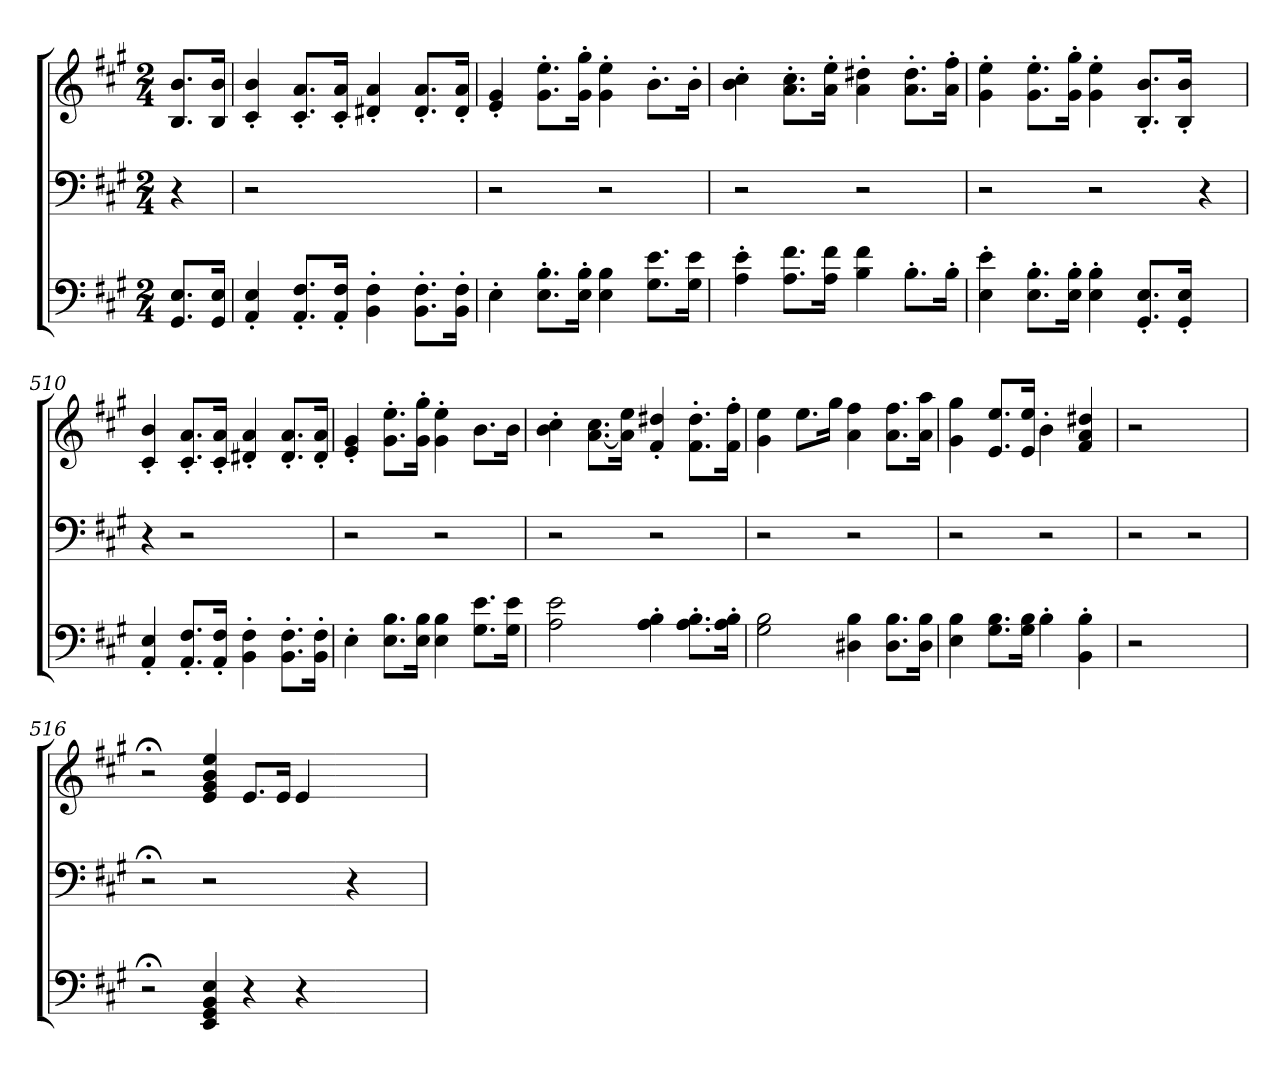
**kern	**kern	**kern
*part3	*part2	*part1
*staff3	*staff2	*staff1
*clefF4	*clefF4	*clefG2
*k[f#c#g#]	*k[f#c#g#]	*k[f#c#g#]
*A:	*A:	*A:
*M2/4	*M2/4	*M2/4
=	=	=
8.GG# 8.EL	4r	8.B 8.bL
16GG# 16EJk	.	16B 16bJk
=506	=506	=506
4AA' 4E'	2r	4c#' 4b'
8.AA' 8.F#'L	.	8.c#' 8.a'L
16AA' 16F#'Jk	.	16c#' 16a'Jk
4BB' 4F#'	2ryy	4d#X' 4a'
8.BB' 8.F#'L	.	8.d#' 8.a'L
16BB' 16F#'Jk	.	16d#' 16a'Jk
=507	=507	=507
4E'	2r	4e' 4g#'
8.E' 8.B'L	.	8.g#' 8.ee'L
16E' 16B'Jk	.	16g#' 16gg#'Jk
4E 4B	2r	4g#' 4ee'
8.G# 8.eL	.	8.b'L
16G# 16eJk	.	16b'Jk
=508	=508	=508
4A' 4e'	2r	4b' 4cc#'
8.A 8.f#L	.	8.a' 8.cc#'L
16A 16f#Jk	.	16a' 16ee'Jk
4B 4f#	2r	4a' 4dd#X'
8.B'L	.	8.a' 8.dd#'L
16B'Jk	.	16a' 16ff#'Jk
=509	=509	=509
4E' 4e'	2r	4g#' 4ee'
8.E' 8.B'L	.	8.g#' 8.ee'L
16E' 16B'Jk	.	16g#' 16gg#'Jk
4E' 4B'	2r	4g#' 4ee'
8.GG#' 8.E'L	.	8.B' 8.b'L
16GG#' 16E'Jk	.	16B' 16b'Jk
4ryy	4r	4ryy
=510	=510	=510
4AA' 4E'	4r	4c#' 4b'
8.AA' 8.F#'L	2r	8.c#' 8.a'L
16AA' 16F#'Jk	.	16c#' 16a'Jk
4BB' 4F#'	.	4d#X' 4a'
8.BB' 8.F#'L	4ryy	8.d#' 8.a'L
16BB' 16F#'Jk	.	16d#' 16a'Jk
=511	=511	=511
4E'	2r	4e' 4g#'
8.E 8.BL	.	8.g#' 8.ee'L
16E 16BJk	.	16g#' 16gg#'Jk
4E 4B	2r	4g#' 4ee'
8.G# 8.eL	.	8.bL
16G# 16eJk	.	16bJk
=512	=512	=512
2A 2e	2r	4b' 4cc#'
.	.	[8.a 8.cc#L
.	.	16a] 16eeJk
4A' 4B'	2r	4f#' 4dd#X'
8.A' 8.B'L	.	8.f#' 8.dd#'L
16A' 16B'Jk	.	16f#' 16ff#'Jk
=513	=513	=513
2G# 2B	2r	4g# 4ee
.	.	8.eeL
.	.	16gg#Jk
4D#X 4B	2r	4a 4ff#
8.D# 8.BL	.	8.a 8.ff#L
16D# 16BJk	.	16a 16aaJk
=514	=514	=514
4E 4B	2r	4g# 4gg#
8.G# 8.BL	.	8.e 8.eeL
16G# 16BJk	.	16e 16eeJk
4B'	2r	4b'
4BB' 4B'	.	4f# 4a 4dd#X
=515	=515	=515
2r	2r	2r
2ryy	2r	2ryy
=516	=516	=516
2r;<	2r;<	2r;<
4EE 4GG# 4BB 4E	2r	4e 4g# 4b 4ee
4r	.	8.eL
.	.	16eJk
4r	4ryy	4e
=-	=-	=-
2ryy	4r	2ryy
.	4ryy	.
=	=	=
*-	*-	*-
